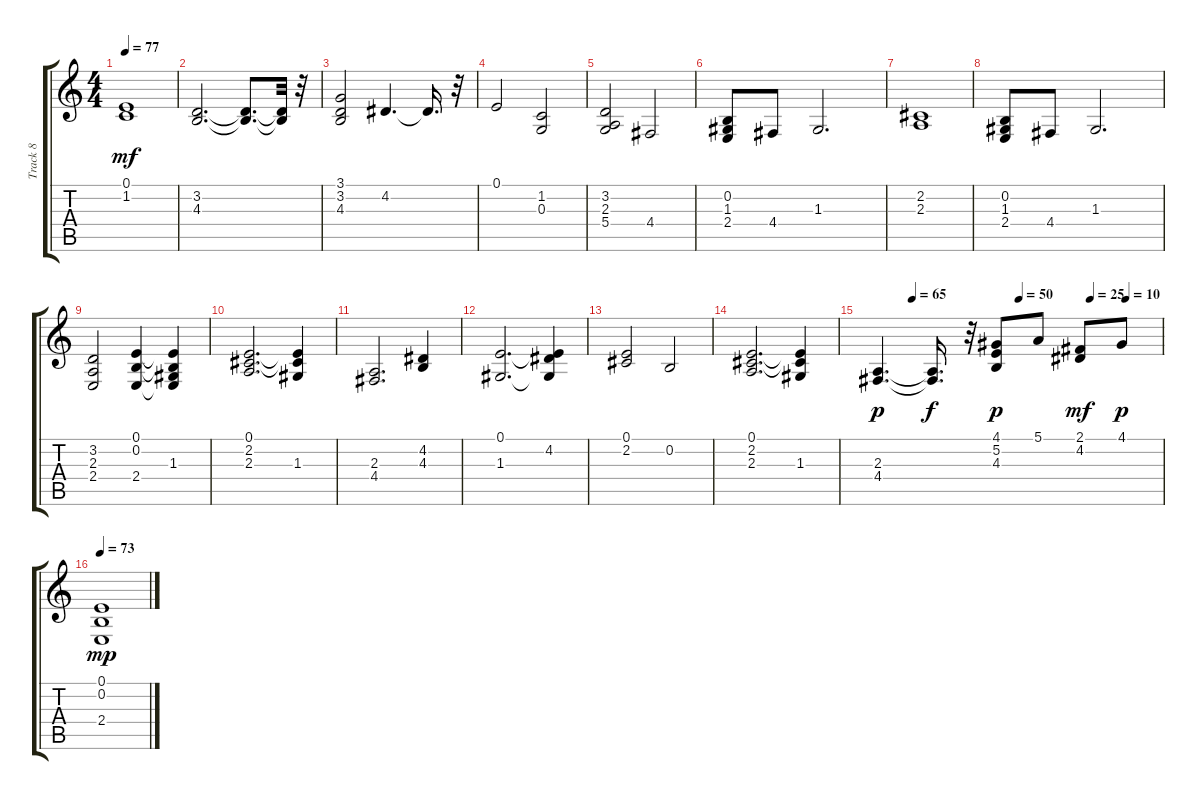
\track ("Track 8" "Track 8") {instrument orchestralharp}
\staff {score tabs}
\tuning (E4 B3 G3 D3 A2 E2) {hide}
\ts (4 4)
\tempo 77
\clef g2
\ks c
(0.1 1.2).1{dy mf} |
(3.2 4.3).2{d} (3.2{t} 4.3{t}).8{d} (3.2{t} 4.3{t}).32 r.32 |
(3.1 3.2 4.3).2 4.2.4{d} 4.2{t}.16{d} r.32 |
0.1.2 (1.2 0.3).2 |
(3.2 2.3 5.4).2 4.4.2 |
(0.2 1.3 2.4).8 4.4.8 1.3.2{d} |
(2.2 2.3).1 |
(0.2 1.3 2.4).8{instrument pad2warm} 4.4.8 1.3.2{d} |
(3.2 2.3 2.4).2 (0.1 0.2 2.4).4 (0.1{t} 0.2{t} 1.3 2.4{t}).4 |
(0.1 2.2 2.3).2{d} (0.1{t} 2.2{t} 1.3).4 |
(2.3 4.4).2{d} (4.2 4.3).4 |
(0.1 1.3).2{d} (0.1{t} 4.2 1.3{t}).4 |
(0.1 2.2).2 0.2.2 |
(0.1 2.2 2.3).2{d} (0.1{t} 2.2{t} 1.3).4 |
\tempo (65 0.125)
\tempo (50 0.5)
\tempo (25 0.75)
\tempo (10 0.875)
(2.3 4.4).4{d dy p} (2.3{t} 4.4{t}).16{d dy f} r.32 (4.1 5.2 4.3).8{dy p} 5.1.8 (2.1 4.2).8{dy mf} 4.1.8{dy p} |
\tempo 77
\tempo 73
(0.1 0.2 2.4).1{dy mp instrument synthstrings2}
